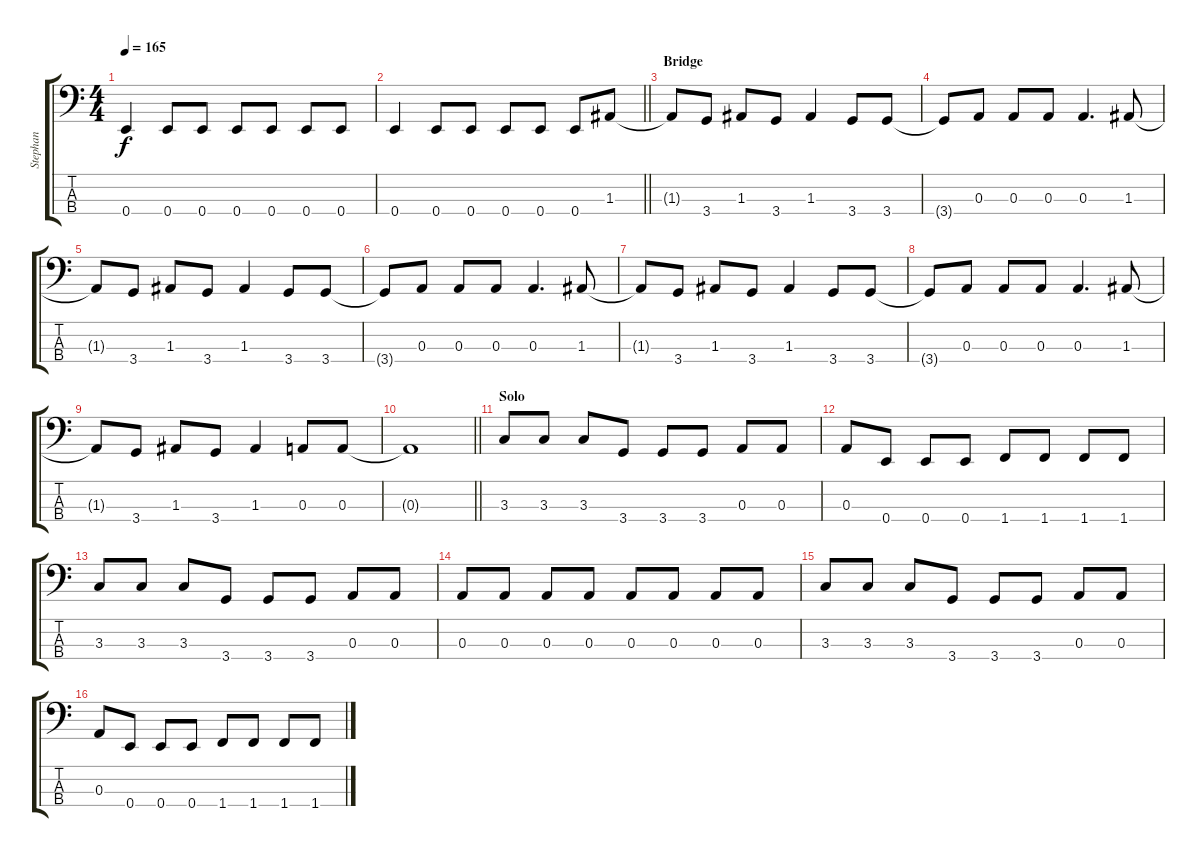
\track ("Stephan" "Stephan") {instrument electricbassfinger}
\staff {score tabs}
\tuning (G2 D2 A1 E1) {hide}
\ts (4 4)
\tempo 165
\clef f4
\ks c
0.4.4{dy f} 0.4.8 0.4.8 0.4.8 0.4.8 0.4.8 0.4.8 |
\barLineRight lightlight
0.4.4 0.4.8 0.4.8 0.4.8 0.4.8 0.4.8 1.3.8 |
\section ("" "Bridge")
1.3{t}.8 3.4.8 1.3.8 3.4.8 1.3.4 3.4.8 3.4.8 |
3.4{t}.8 0.3.8 0.3.8 0.3.8 0.3.4{d} 1.3.8 |
1.3{t}.8 3.4.8 1.3.8 3.4.8 1.3.4 3.4.8 3.4.8 |
3.4{t}.8 0.3.8 0.3.8 0.3.8 0.3.4{d} 1.3.8 |
1.3{t}.8 3.4.8 1.3.8 3.4.8 1.3.4 3.4.8 3.4.8 |
3.4{t}.8 0.3.8 0.3.8 0.3.8 0.3.4{d} 1.3.8 |
1.3{t}.8 3.4.8 1.3.8 3.4.8 1.3.4 0.3.8 0.3.8 |
\barLineRight lightlight
0.3{t}.1 |
\section ("" "Solo")
3.3.8 3.3.8 3.3.8 3.4.8 3.4.8 3.4.8 0.3.8 0.3.8 |
0.3.8 0.4.8 0.4.8 0.4.8 1.4.8 1.4.8 1.4.8 1.4.8 |
3.3.8 3.3.8 3.3.8 3.4.8 3.4.8 3.4.8 0.3.8 0.3.8 |
0.3.8 0.3.8 0.3.8 0.3.8 0.3.8 0.3.8 0.3.8 0.3.8 |
3.3.8 3.3.8 3.3.8 3.4.8 3.4.8 3.4.8 0.3.8 0.3.8 |
0.3.8 0.4.8 0.4.8 0.4.8 1.4.8 1.4.8 1.4.8 1.4.8
